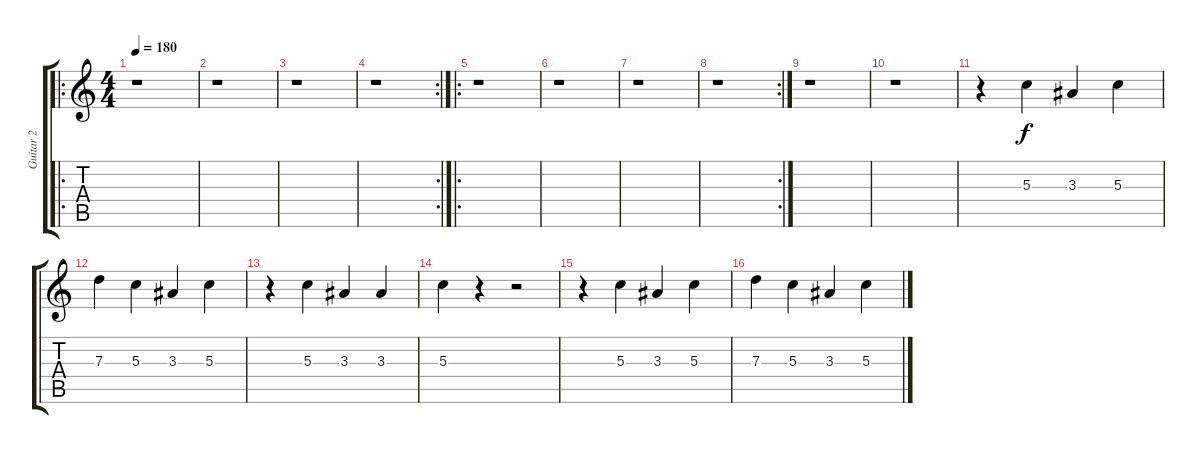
\track ("Guitar 2" "Guitar 2") {instrument overdrivenguitar}
\staff {score tabs}
\tuning (E4 B3 G3 D3 A2 E2) {hide}
\ro
\ts (4 4)
\tempo 180
\clef g2
\ks c
r.1{dy f} |
r.1 |
r.1 |
\rc 2
r.1 |
\ro
r.1 |
r.1 |
r.1 |
\rc 2
r.1 |
r.1 |
r.1 |
r.4 5.3.4 3.3.4 5.3.4 |
7.3.4 5.3.4 3.3.4 5.3.4 |
r.4 5.3.4 3.3.4 3.3.4 |
5.3.4 r.4 r.2 |
r.4 5.3.4 3.3.4 5.3.4 |
7.3.4 5.3.4 3.3.4 5.3.4
